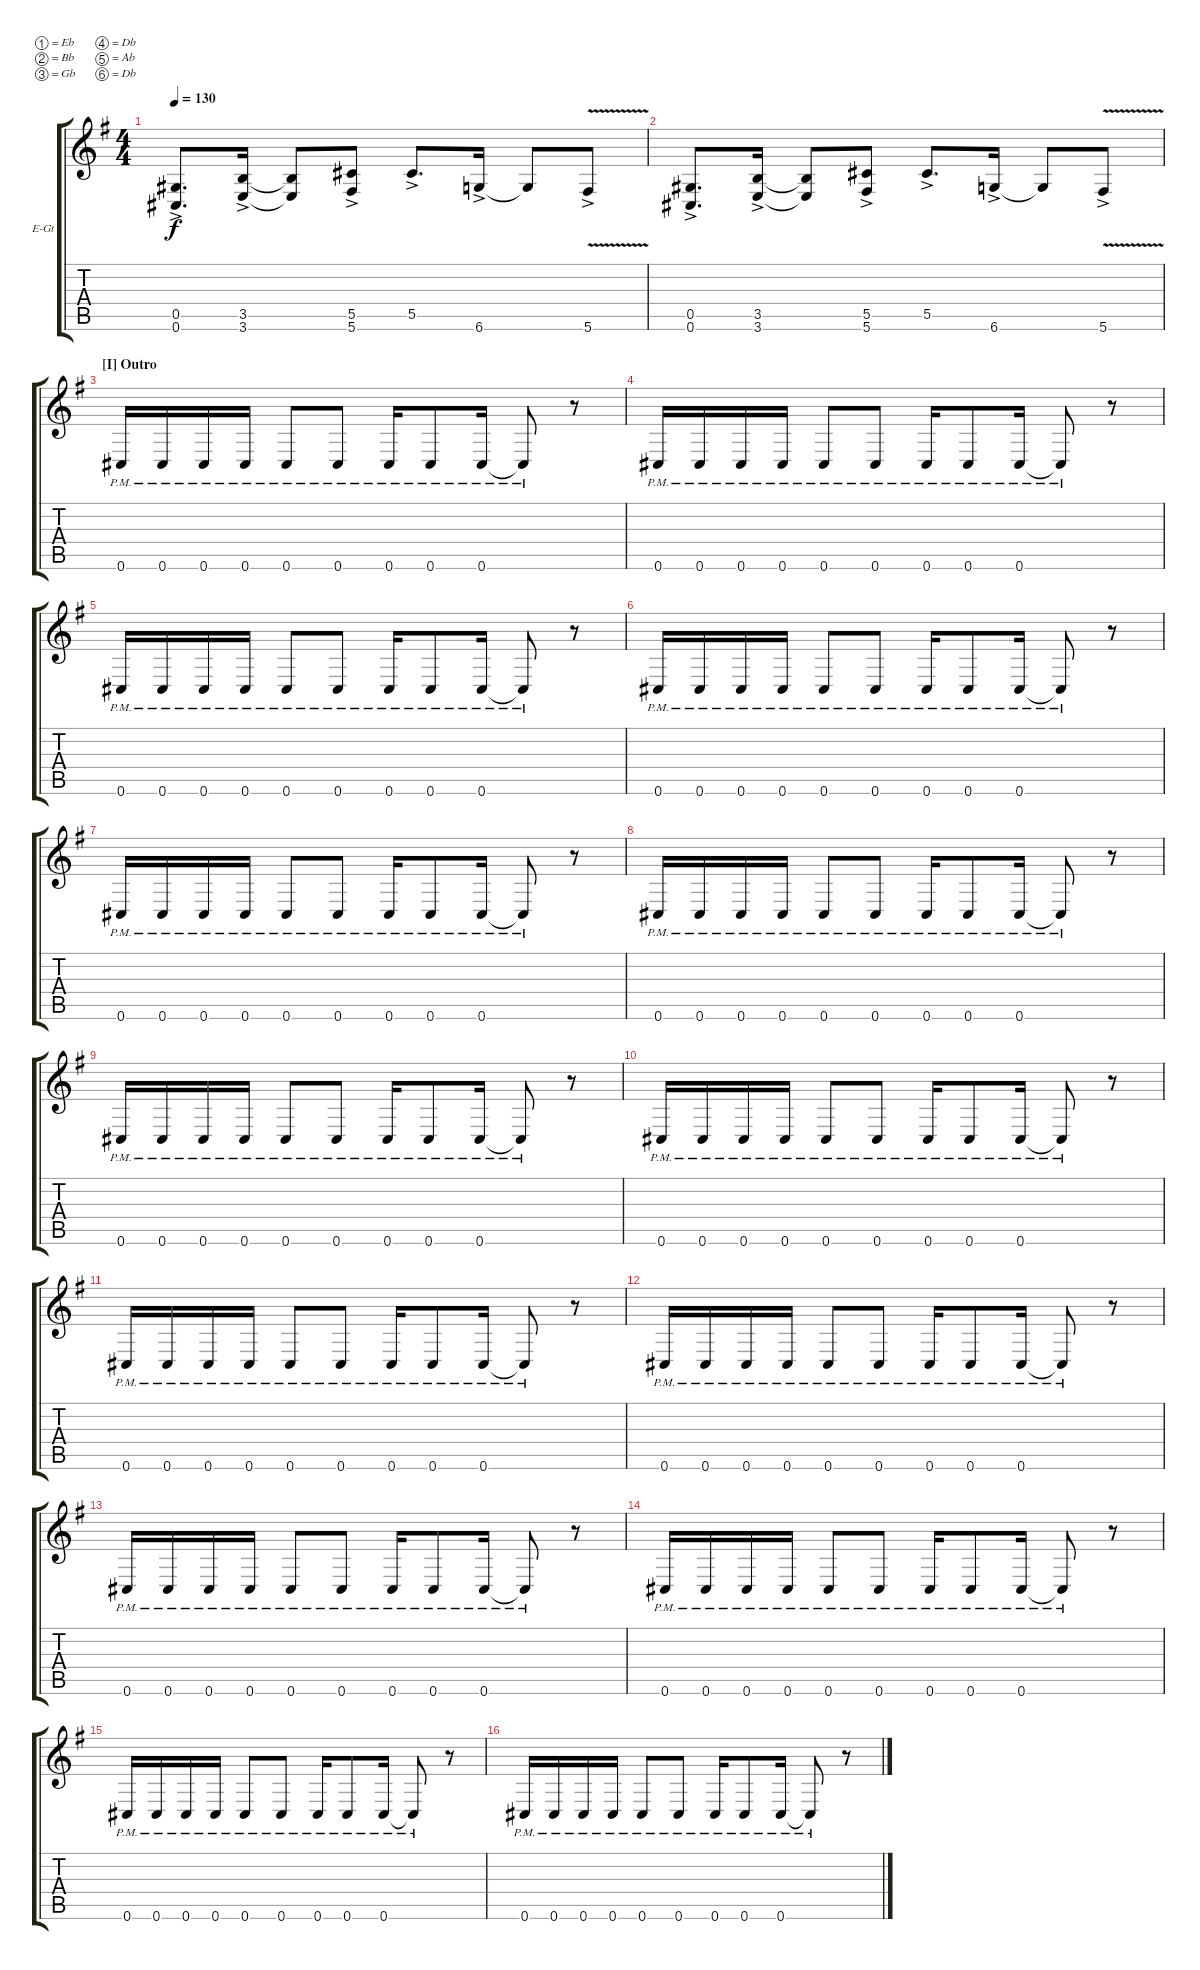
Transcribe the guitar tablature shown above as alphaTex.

\bracketExtendMode groupsimilarinstruments
\firstSystemTrackNameOrientation horizontal
\otherSystemsTrackNameOrientation horizontal
\track ("Gt 2" "E-Gt") {instrument distortionguitar}
\staff {score tabs}
\tuning (Eb4 Bb3 Gb3 Db3 Ab2 Db2)
\ts (4 4)
\tempo 130
\clef g2
\scale
1.05549
\ks g
(0.5{ac} 0.6{ac}).8{d dy f} (3.5{ac} 3.6{ac}).16 (3.5{t} 3.6{t}).8 (5.5{ac} 5.6{ac}).8 5.5{ac}.8{d} 6.6{ac}.16 6.6{t}.8 5.6{v ac}.8 |
\scale
0.944515 (0.5{ac} 0.6{ac}).8{d} (3.5{ac} 3.6{ac}).16 (3.5{t} 3.6{t}).8 (5.5{ac} 5.6{ac}).8 5.5{ac}.8{d} 6.6{ac}.16 6.6{t}.8 5.6{v ac}.8 |
\section ("I" "Outro")
\scale
1.05549 0.6{pm}.16 0.6{pm}.16 0.6{pm}.16 0.6{pm}.16 0.6{pm}.8 0.6{pm}.8 0.6{pm}.16 0.6{pm}.8 0.6{pm}.16 0.6{pm t}.8 r.8 |
\scale
0.944515 0.6{pm}.16 0.6{pm}.16 0.6{pm}.16 0.6{pm}.16 0.6{pm}.8 0.6{pm}.8 0.6{pm}.16 0.6{pm}.8 0.6{pm}.16 0.6{pm t}.8 r.8 |
\scale
1.05549 0.6{pm}.16 0.6{pm}.16 0.6{pm}.16 0.6{pm}.16 0.6{pm}.8 0.6{pm}.8 0.6{pm}.16 0.6{pm}.8 0.6{pm}.16 0.6{pm t}.8 r.8 |
\scale
0.944515 0.6{pm}.16 0.6{pm}.16 0.6{pm}.16 0.6{pm}.16 0.6{pm}.8 0.6{pm}.8 0.6{pm}.16 0.6{pm}.8 0.6{pm}.16 0.6{pm t}.8 r.8 |
\scale
1.05549 0.6{pm}.16 0.6{pm}.16 0.6{pm}.16 0.6{pm}.16 0.6{pm}.8 0.6{pm}.8 0.6{pm}.16 0.6{pm}.8 0.6{pm}.16 0.6{pm t}.8 r.8 |
\scale
0.944515 0.6{pm}.16 0.6{pm}.16 0.6{pm}.16 0.6{pm}.16 0.6{pm}.8 0.6{pm}.8 0.6{pm}.16 0.6{pm}.8 0.6{pm}.16 0.6{pm t}.8 r.8 |
\scale
1.05549 0.6{pm}.16 0.6{pm}.16 0.6{pm}.16 0.6{pm}.16 0.6{pm}.8 0.6{pm}.8 0.6{pm}.16 0.6{pm}.8 0.6{pm}.16 0.6{pm t}.8 r.8 |
\scale
0.944515 0.6{pm}.16 0.6{pm}.16 0.6{pm}.16 0.6{pm}.16 0.6{pm}.8 0.6{pm}.8 0.6{pm}.16 0.6{pm}.8 0.6{pm}.16 0.6{pm t}.8 r.8 |
\scale
1.05549 0.6{pm}.16 0.6{pm}.16 0.6{pm}.16 0.6{pm}.16 0.6{pm}.8 0.6{pm}.8 0.6{pm}.16 0.6{pm}.8 0.6{pm}.16 0.6{pm t}.8 r.8 |
\scale
0.944515 0.6{pm}.16 0.6{pm}.16 0.6{pm}.16 0.6{pm}.16 0.6{pm}.8 0.6{pm}.8 0.6{pm}.16 0.6{pm}.8 0.6{pm}.16 0.6{pm t}.8 r.8 |
\scale
1.05549 0.6{pm}.16 0.6{pm}.16 0.6{pm}.16 0.6{pm}.16 0.6{pm}.8 0.6{pm}.8 0.6{pm}.16 0.6{pm}.8 0.6{pm}.16 0.6{pm t}.8 r.8 |
\scale
0.944515 0.6{pm}.16 0.6{pm}.16 0.6{pm}.16 0.6{pm}.16 0.6{pm}.8 0.6{pm}.8 0.6{pm}.16 0.6{pm}.8 0.6{pm}.16 0.6{pm t}.8 r.8 |
\scale
1.05549 0.6{pm}.16 0.6{pm}.16 0.6{pm}.16 0.6{pm}.16 0.6{pm}.8 0.6{pm}.8 0.6{pm}.16 0.6{pm}.8 0.6{pm}.16 0.6{pm t}.8 r.8 |
\scale
0.944515 0.6{pm}.16 0.6{pm}.16 0.6{pm}.16 0.6{pm}.16 0.6{pm}.8 0.6{pm}.8 0.6{pm}.16 0.6{pm}.8 0.6{pm}.16 0.6{pm t}.8 r.8
